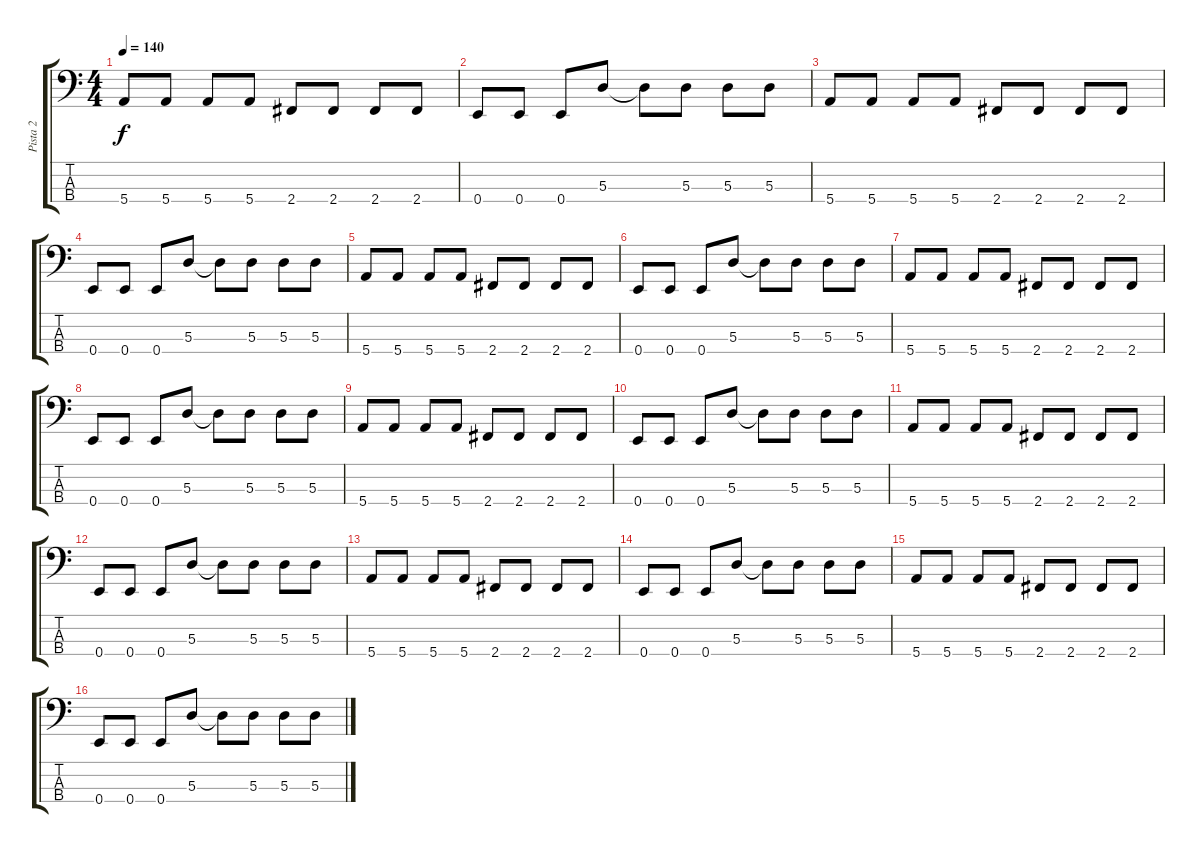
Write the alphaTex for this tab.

\track ("Pista 2" "Pista 2") {instrument electricbassfinger}
\staff {score tabs}
\tuning (G2 D2 A1 E1) {hide}
\ts (4 4)
\tempo 140
\clef f4
\ks c
5.4.8{dy f} 5.4.8 5.4.8 5.4.8 2.4.8 2.4.8 2.4.8 2.4.8 |
0.4.8 0.4.8 0.4.8 5.3.8 5.3{t}.8 5.3.8 5.3.8 5.3.8 |
5.4.8 5.4.8 5.4.8 5.4.8 2.4.8 2.4.8 2.4.8 2.4.8 |
0.4.8 0.4.8 0.4.8 5.3.8 5.3{t}.8 5.3.8 5.3.8 5.3.8 |
5.4.8 5.4.8 5.4.8 5.4.8 2.4.8 2.4.8 2.4.8 2.4.8 |
0.4.8 0.4.8 0.4.8 5.3.8 5.3{t}.8 5.3.8 5.3.8 5.3.8 |
5.4.8 5.4.8 5.4.8 5.4.8 2.4.8 2.4.8 2.4.8 2.4.8 |
0.4.8 0.4.8 0.4.8 5.3.8 5.3{t}.8 5.3.8 5.3.8 5.3.8 |
5.4.8 5.4.8 5.4.8 5.4.8 2.4.8 2.4.8 2.4.8 2.4.8 |
0.4.8 0.4.8 0.4.8 5.3.8 5.3{t}.8 5.3.8 5.3.8 5.3.8 |
5.4.8 5.4.8 5.4.8 5.4.8 2.4.8 2.4.8 2.4.8 2.4.8 |
0.4.8 0.4.8 0.4.8 5.3.8 5.3{t}.8 5.3.8 5.3.8 5.3.8 |
5.4.8 5.4.8 5.4.8 5.4.8 2.4.8 2.4.8 2.4.8 2.4.8 |
0.4.8 0.4.8 0.4.8 5.3.8 5.3{t}.8 5.3.8 5.3.8 5.3.8 |
5.4.8 5.4.8 5.4.8 5.4.8 2.4.8 2.4.8 2.4.8 2.4.8 |
0.4.8 0.4.8 0.4.8 5.3.8 5.3{t}.8 5.3.8 5.3.8 5.3.8
